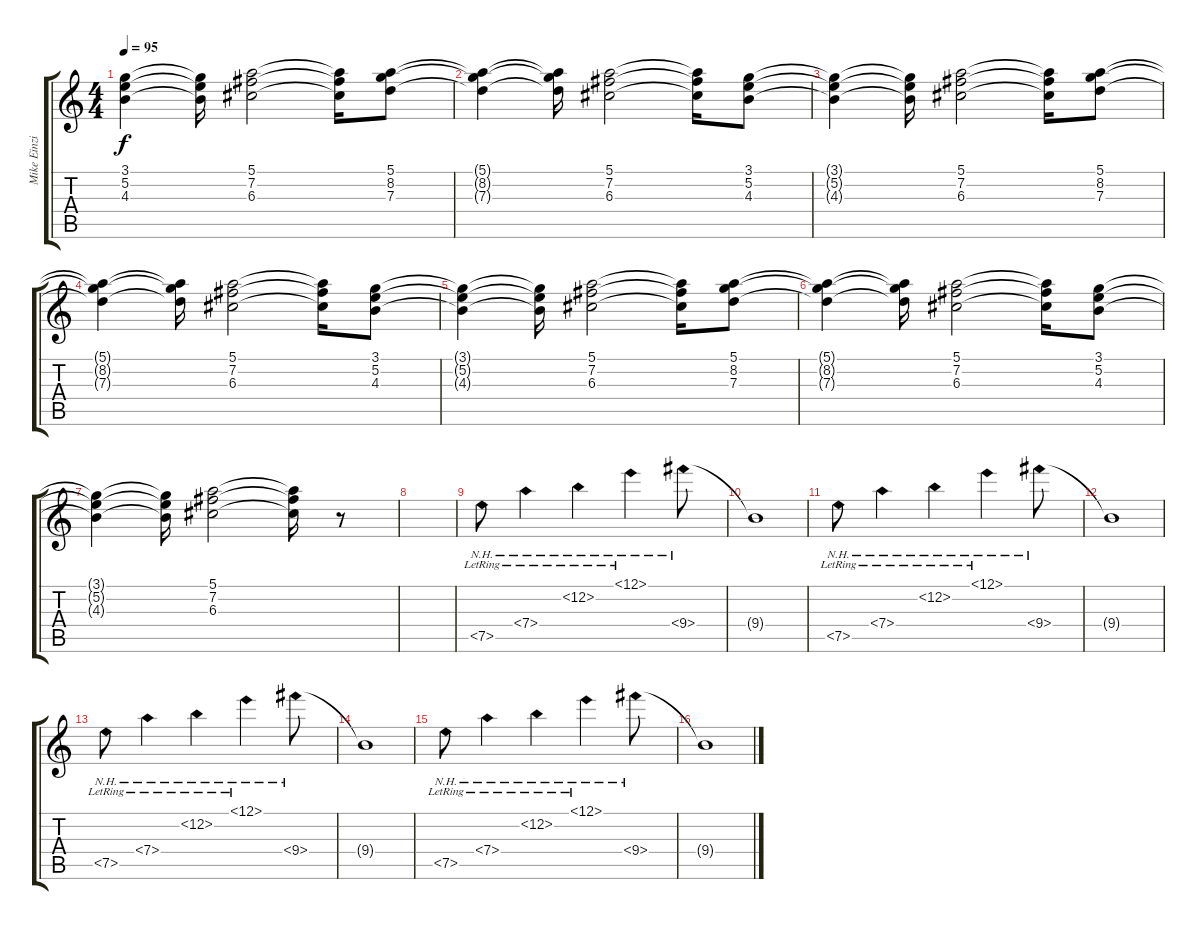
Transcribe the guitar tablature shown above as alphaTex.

\track ("Mike Einziger - Guitar" "Mike Einzi") {instrument electricguitarclean}
\staff {score tabs}
\tuning (E4 B3 G3 D3 A2 E2) {hide}
\ts (4 4)
\tempo 95
\clef g2
\ks aminor
(3.1{t} 5.2{t} 4.3{t}).4{dy f} (3.1{t} 5.2{t} 4.3{t}).16 (5.1 7.2 6.3).2 (5.1{t} 7.2{t} 6.3{t}).16 (5.1 8.2 7.3).8 |
(5.1{t} 8.2{t} 7.3{t}).4 (5.1{t} 8.2{t} 7.3{t}).16 (5.1 7.2 6.3).2 (5.1{t} 7.2{t} 6.3{t}).16 (3.1 5.2 4.3).8 |
(3.1{t} 5.2{t} 4.3{t}).4 (3.1{t} 5.2{t} 4.3{t}).16 (5.1 7.2 6.3).2 (5.1{t} 7.2{t} 6.3{t}).16 (5.1 8.2 7.3).8 |
(5.1{t} 8.2{t} 7.3{t}).4 (5.1{t} 8.2{t} 7.3{t}).16 (5.1 7.2 6.3).2 (5.1{t} 7.2{t} 6.3{t}).16 (3.1 5.2 4.3).8 |
(3.1{t} 5.2{t} 4.3{t}).4 (3.1{t} 5.2{t} 4.3{t}).16 (5.1 7.2 6.3).2 (5.1{t} 7.2{t} 6.3{t}).16 (5.1 8.2 7.3).8 |
(5.1{t} 8.2{t} 7.3{t}).4 (5.1{t} 8.2{t} 7.3{t}).16 (5.1 7.2 6.3).2 (5.1{t} 7.2{t} 6.3{t}).16 (3.1 5.2 4.3).8 |
(3.1{t} 5.2{t} 4.3{t}).4 (3.1{t} 5.2{t} 4.3{t}).16 (5.1 7.2 6.3).2 (5.1{t} 7.2{t} 6.3{t}).16 r.8 |
|
7.5{nh lr}.8{instrument electricguitarclean} 7.4{nh lr}.4 12.2{nh lr}.4 12.1{nh lr}.4 9.4{nh}.8 |
9.4{t}.1 |
7.5{nh lr}.8 7.4{nh lr}.4 12.2{nh lr}.4 12.1{nh lr}.4 9.4{nh}.8 |
9.4{t}.1 |
7.5{nh lr}.8 7.4{nh lr}.4 12.2{nh lr}.4 12.1{nh lr}.4 9.4{nh}.8 |
9.4{t}.1 |
7.5{nh lr}.8 7.4{nh lr}.4 12.2{nh lr}.4 12.1{nh lr}.4 9.4{nh}.8 |
9.4{t}.1
